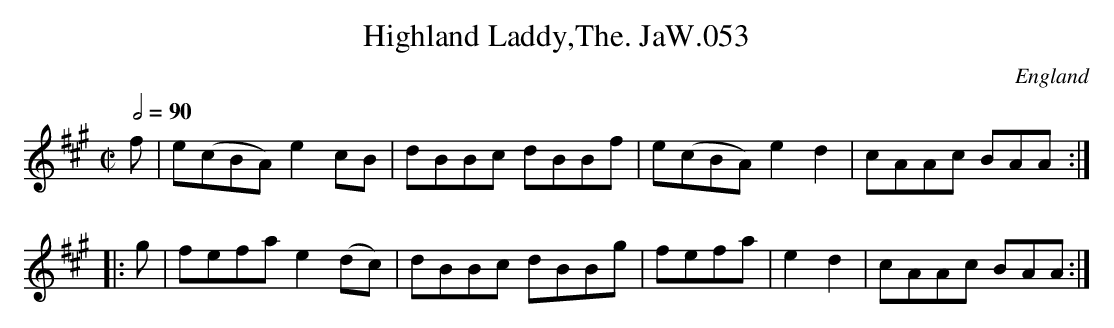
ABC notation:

X:1
T:Highland Laddy,The. JaW.053
L:1/8
M:C|
O:England
Q:1/2=90
K:A
f|e(cBA) e2cB|dBBc dBBf|e(cBA) e2d2|cAAc BAA:|!
|:g|fefa e2(dc)|dBBc dBBg|fefa|e2d2|cAAc BAA:|
